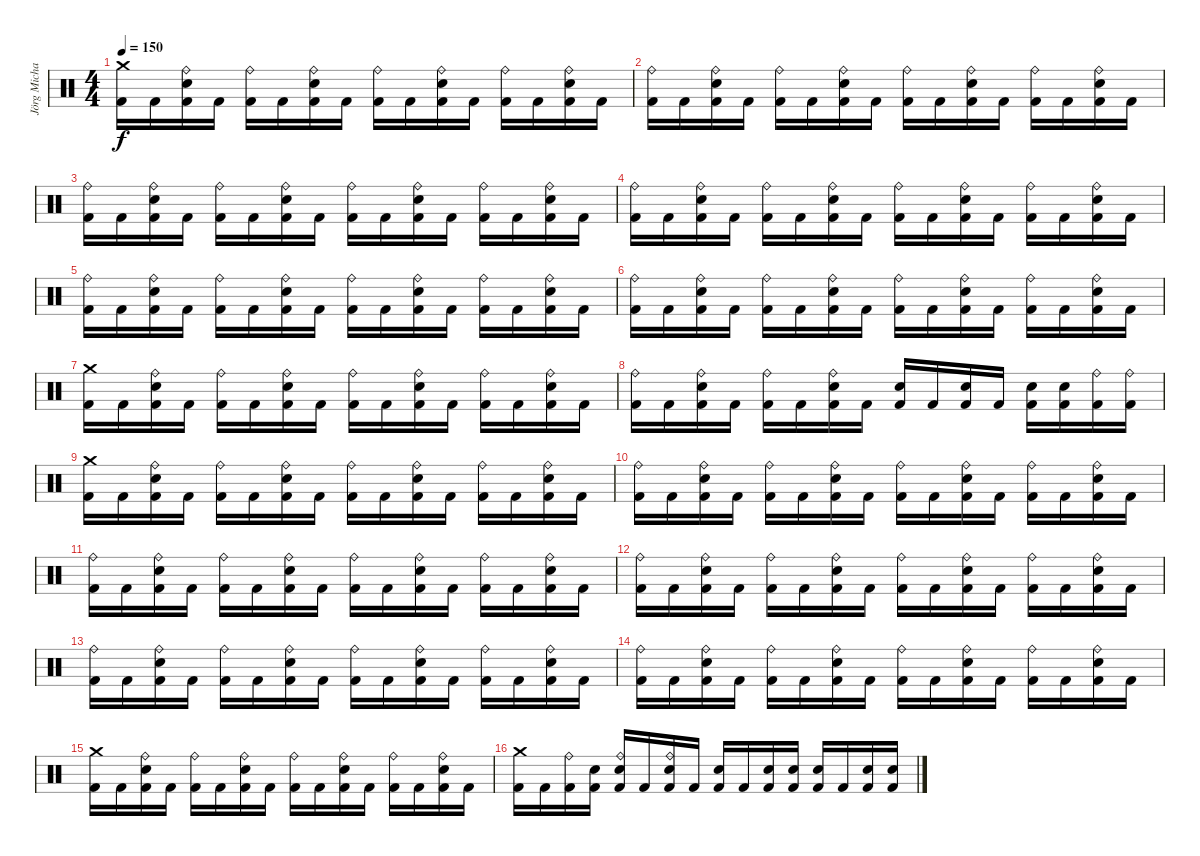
\track ("Jörg Michael" "Jörg Micha") {instrument percussion}
\staff {score}
\articulation defaults
\ts (4 4)
\tempo 150
\clef neutral
\ks c
("Kick (hit) 2" "Crash medium (hit)").16{dy f} "Kick (hit) 2".16 ("Ride (bell)" "Kick (hit) 2" "Snare (hit) 2").16 "Kick (hit) 2".16 ("Ride (bell)" "Kick (hit) 2").16 "Kick (hit) 2".16 ("Ride (bell)" "Kick (hit) 2" "Snare (hit) 2").16 "Kick (hit) 2".16 ("Ride (bell)" "Kick (hit) 2").16 "Kick (hit) 2".16 ("Ride (bell)" "Kick (hit) 2" "Snare (hit) 2").16 "Kick (hit) 2".16 ("Ride (bell)" "Kick (hit) 2").16 "Kick (hit) 2".16 ("Ride (bell)" "Kick (hit) 2" "Snare (hit) 2").16 "Kick (hit) 2".16 |
("Ride (bell)" "Kick (hit) 2").16 "Kick (hit) 2".16 ("Ride (bell)" "Kick (hit) 2" "Snare (hit) 2").16 "Kick (hit) 2".16 ("Ride (bell)" "Kick (hit) 2").16 "Kick (hit) 2".16 ("Ride (bell)" "Kick (hit) 2" "Snare (hit) 2").16 "Kick (hit) 2".16 ("Ride (bell)" "Kick (hit) 2").16 "Kick (hit) 2".16 ("Ride (bell)" "Kick (hit) 2" "Snare (hit) 2").16 "Kick (hit) 2".16 ("Ride (bell)" "Kick (hit) 2").16 "Kick (hit) 2".16 ("Ride (bell)" "Kick (hit) 2" "Snare (hit) 2").16 "Kick (hit) 2".16 |
("Ride (bell)" "Kick (hit) 2").16 "Kick (hit) 2".16 ("Ride (bell)" "Kick (hit) 2" "Snare (hit) 2").16 "Kick (hit) 2".16 ("Ride (bell)" "Kick (hit) 2").16 "Kick (hit) 2".16 ("Ride (bell)" "Kick (hit) 2" "Snare (hit) 2").16 "Kick (hit) 2".16 ("Ride (bell)" "Kick (hit) 2").16 "Kick (hit) 2".16 ("Ride (bell)" "Kick (hit) 2" "Snare (hit) 2").16 "Kick (hit) 2".16 ("Ride (bell)" "Kick (hit) 2").16 "Kick (hit) 2".16 ("Ride (bell)" "Kick (hit) 2" "Snare (hit) 2").16 "Kick (hit) 2".16 |
("Ride (bell)" "Kick (hit) 2").16 "Kick (hit) 2".16 ("Ride (bell)" "Kick (hit) 2" "Snare (hit) 2").16 "Kick (hit) 2".16 ("Ride (bell)" "Kick (hit) 2").16 "Kick (hit) 2".16 ("Ride (bell)" "Kick (hit) 2" "Snare (hit) 2").16 "Kick (hit) 2".16 ("Ride (bell)" "Kick (hit) 2").16 "Kick (hit) 2".16 ("Ride (bell)" "Kick (hit) 2" "Snare (hit) 2").16 "Kick (hit) 2".16 ("Ride (bell)" "Kick (hit) 2").16 "Kick (hit) 2".16 ("Ride (bell)" "Kick (hit) 2" "Snare (hit) 2").16 "Kick (hit) 2".16 |
("Ride (bell)" "Kick (hit) 2").16 "Kick (hit) 2".16 ("Ride (bell)" "Kick (hit) 2" "Snare (hit) 2").16 "Kick (hit) 2".16 ("Ride (bell)" "Kick (hit) 2").16 "Kick (hit) 2".16 ("Ride (bell)" "Kick (hit) 2" "Snare (hit) 2").16 "Kick (hit) 2".16 ("Ride (bell)" "Kick (hit) 2").16 "Kick (hit) 2".16 ("Ride (bell)" "Kick (hit) 2" "Snare (hit) 2").16 "Kick (hit) 2".16 ("Ride (bell)" "Kick (hit) 2").16 "Kick (hit) 2".16 ("Ride (bell)" "Kick (hit) 2" "Snare (hit) 2").16 "Kick (hit) 2".16 |
("Ride (bell)" "Kick (hit) 2").16 "Kick (hit) 2".16 ("Ride (bell)" "Kick (hit) 2" "Snare (hit) 2").16 "Kick (hit) 2".16 ("Ride (bell)" "Kick (hit) 2").16 "Kick (hit) 2".16 ("Ride (bell)" "Kick (hit) 2" "Snare (hit) 2").16 "Kick (hit) 2".16 ("Ride (bell)" "Kick (hit) 2").16 "Kick (hit) 2".16 ("Ride (bell)" "Kick (hit) 2" "Snare (hit) 2").16 "Kick (hit) 2".16 ("Ride (bell)" "Kick (hit) 2").16 "Kick (hit) 2".16 ("Ride (bell)" "Kick (hit) 2" "Snare (hit) 2").16 "Kick (hit) 2".16 |
("Crash medium (hit)" "Kick (hit) 2").16 "Kick (hit) 2".16 ("Ride (bell)" "Kick (hit) 2" "Snare (hit) 2").16 "Kick (hit) 2".16 ("Ride (bell)" "Kick (hit) 2").16 "Kick (hit) 2".16 ("Ride (bell)" "Kick (hit) 2" "Snare (hit) 2").16 "Kick (hit) 2".16 ("Ride (bell)" "Kick (hit) 2").16 "Kick (hit) 2".16 ("Ride (bell)" "Kick (hit) 2" "Snare (hit) 2").16 "Kick (hit) 2".16 ("Ride (bell)" "Kick (hit) 2").16 "Kick (hit) 2".16 ("Ride (bell)" "Kick (hit) 2" "Snare (hit) 2").16 "Kick (hit) 2".16 |
("Ride (bell)" "Kick (hit) 2").16 "Kick (hit) 2".16 ("Ride (bell)" "Kick (hit) 2" "Snare (hit) 2").16 "Kick (hit) 2".16 ("Ride (bell)" "Kick (hit) 2").16 "Kick (hit) 2".16 ("Ride (bell)" "Kick (hit) 2" "Snare (hit) 2").16 "Kick (hit) 2".16 ("Snare (hit) 2" "Kick (hit) 2").16 "Kick (hit) 2".16 ("Kick (hit) 2" "Snare (hit) 2").16 "Kick (hit) 2".16 ("Snare (hit) 2" "Kick (hit) 2").16 ("Snare (hit) 2" "Kick (hit) 2").16 ("Ride (bell)" "Kick (hit) 2").16 ("Ride (bell)" "Kick (hit) 2").16 |
("Kick (hit) 2" "Crash medium (hit)").16 "Kick (hit) 2".16 ("Ride (bell)" "Kick (hit) 2" "Snare (hit) 2").16 "Kick (hit) 2".16 ("Ride (bell)" "Kick (hit) 2").16 "Kick (hit) 2".16 ("Ride (bell)" "Kick (hit) 2" "Snare (hit) 2").16 "Kick (hit) 2".16 ("Ride (bell)" "Kick (hit) 2").16 "Kick (hit) 2".16 ("Ride (bell)" "Kick (hit) 2" "Snare (hit) 2").16 "Kick (hit) 2".16 ("Ride (bell)" "Kick (hit) 2").16 "Kick (hit) 2".16 ("Ride (bell)" "Kick (hit) 2" "Snare (hit) 2").16 "Kick (hit) 2".16 |
("Ride (bell)" "Kick (hit) 2").16 "Kick (hit) 2".16 ("Ride (bell)" "Kick (hit) 2" "Snare (hit) 2").16 "Kick (hit) 2".16 ("Ride (bell)" "Kick (hit) 2").16 "Kick (hit) 2".16 ("Ride (bell)" "Kick (hit) 2" "Snare (hit) 2").16 "Kick (hit) 2".16 ("Ride (bell)" "Kick (hit) 2").16 "Kick (hit) 2".16 ("Ride (bell)" "Kick (hit) 2" "Snare (hit) 2").16 "Kick (hit) 2".16 ("Ride (bell)" "Kick (hit) 2").16 "Kick (hit) 2".16 ("Ride (bell)" "Kick (hit) 2" "Snare (hit) 2").16 "Kick (hit) 2".16 |
("Ride (bell)" "Kick (hit) 2").16 "Kick (hit) 2".16 ("Ride (bell)" "Kick (hit) 2" "Snare (hit) 2").16 "Kick (hit) 2".16 ("Ride (bell)" "Kick (hit) 2").16 "Kick (hit) 2".16 ("Ride (bell)" "Kick (hit) 2" "Snare (hit) 2").16 "Kick (hit) 2".16 ("Ride (bell)" "Kick (hit) 2").16 "Kick (hit) 2".16 ("Ride (bell)" "Kick (hit) 2" "Snare (hit) 2").16 "Kick (hit) 2".16 ("Ride (bell)" "Kick (hit) 2").16 "Kick (hit) 2".16 ("Ride (bell)" "Kick (hit) 2" "Snare (hit) 2").16 "Kick (hit) 2".16 |
("Ride (bell)" "Kick (hit) 2").16 "Kick (hit) 2".16 ("Ride (bell)" "Kick (hit) 2" "Snare (hit) 2").16 "Kick (hit) 2".16 ("Ride (bell)" "Kick (hit) 2").16 "Kick (hit) 2".16 ("Ride (bell)" "Kick (hit) 2" "Snare (hit) 2").16 "Kick (hit) 2".16 ("Ride (bell)" "Kick (hit) 2").16 "Kick (hit) 2".16 ("Ride (bell)" "Kick (hit) 2" "Snare (hit) 2").16 "Kick (hit) 2".16 ("Ride (bell)" "Kick (hit) 2").16 "Kick (hit) 2".16 ("Ride (bell)" "Kick (hit) 2" "Snare (hit) 2").16 "Kick (hit) 2".16 |
("Ride (bell)" "Kick (hit) 2").16 "Kick (hit) 2".16 ("Ride (bell)" "Kick (hit) 2" "Snare (hit) 2").16 "Kick (hit) 2".16 ("Ride (bell)" "Kick (hit) 2").16 "Kick (hit) 2".16 ("Ride (bell)" "Kick (hit) 2" "Snare (hit) 2").16 "Kick (hit) 2".16 ("Ride (bell)" "Kick (hit) 2").16 "Kick (hit) 2".16 ("Ride (bell)" "Kick (hit) 2" "Snare (hit) 2").16 "Kick (hit) 2".16 ("Ride (bell)" "Kick (hit) 2").16 "Kick (hit) 2".16 ("Ride (bell)" "Kick (hit) 2" "Snare (hit) 2").16 "Kick (hit) 2".16 |
("Ride (bell)" "Kick (hit) 2").16 "Kick (hit) 2".16 ("Ride (bell)" "Kick (hit) 2" "Snare (hit) 2").16 "Kick (hit) 2".16 ("Ride (bell)" "Kick (hit) 2").16 "Kick (hit) 2".16 ("Ride (bell)" "Kick (hit) 2" "Snare (hit) 2").16 "Kick (hit) 2".16 ("Ride (bell)" "Kick (hit) 2").16 "Kick (hit) 2".16 ("Ride (bell)" "Kick (hit) 2" "Snare (hit) 2").16 "Kick (hit) 2".16 ("Ride (bell)" "Kick (hit) 2").16 "Kick (hit) 2".16 ("Ride (bell)" "Kick (hit) 2" "Snare (hit) 2").16 "Kick (hit) 2".16 |
("Crash medium (hit)" "Kick (hit) 2").16 "Kick (hit) 2".16 ("Ride (bell)" "Kick (hit) 2" "Snare (hit) 2").16 "Kick (hit) 2".16 ("Ride (bell)" "Kick (hit) 2").16 "Kick (hit) 2".16 ("Ride (bell)" "Kick (hit) 2" "Snare (hit) 2").16 "Kick (hit) 2".16 ("Ride (bell)" "Kick (hit) 2").16 "Kick (hit) 2".16 ("Ride (bell)" "Kick (hit) 2" "Snare (hit) 2").16 "Kick (hit) 2".16 ("Ride (bell)" "Kick (hit) 2").16 "Kick (hit) 2".16 ("Ride (bell)" "Kick (hit) 2" "Snare (hit) 2").16 "Kick (hit) 2".16 |
("Crash medium (hit)" "Kick (hit) 2").16 "Kick (hit) 2".16 ("Ride (bell)" "Kick (hit) 2").16 ("Snare (hit) 2" "Kick (hit) 2").16 ("Ride (bell)" "Snare (hit) 2" "Kick (hit) 2").16 "Kick (hit) 2".16 ("Ride (bell)" "Snare (hit) 2" "Kick (hit) 2").16 "Kick (hit) 2".16 ("Snare (hit) 2" "Kick (hit) 2").16 "Kick (hit) 2".16 ("Snare (hit) 2" "Kick (hit) 2").16 ("Snare (hit) 2" "Kick (hit) 2").16 ("Snare (hit) 2" "Kick (hit) 2").16 "Kick (hit) 2".16 ("Snare (hit) 2" "Kick (hit) 2").16 ("Snare (hit) 2" "Kick (hit) 2").16
